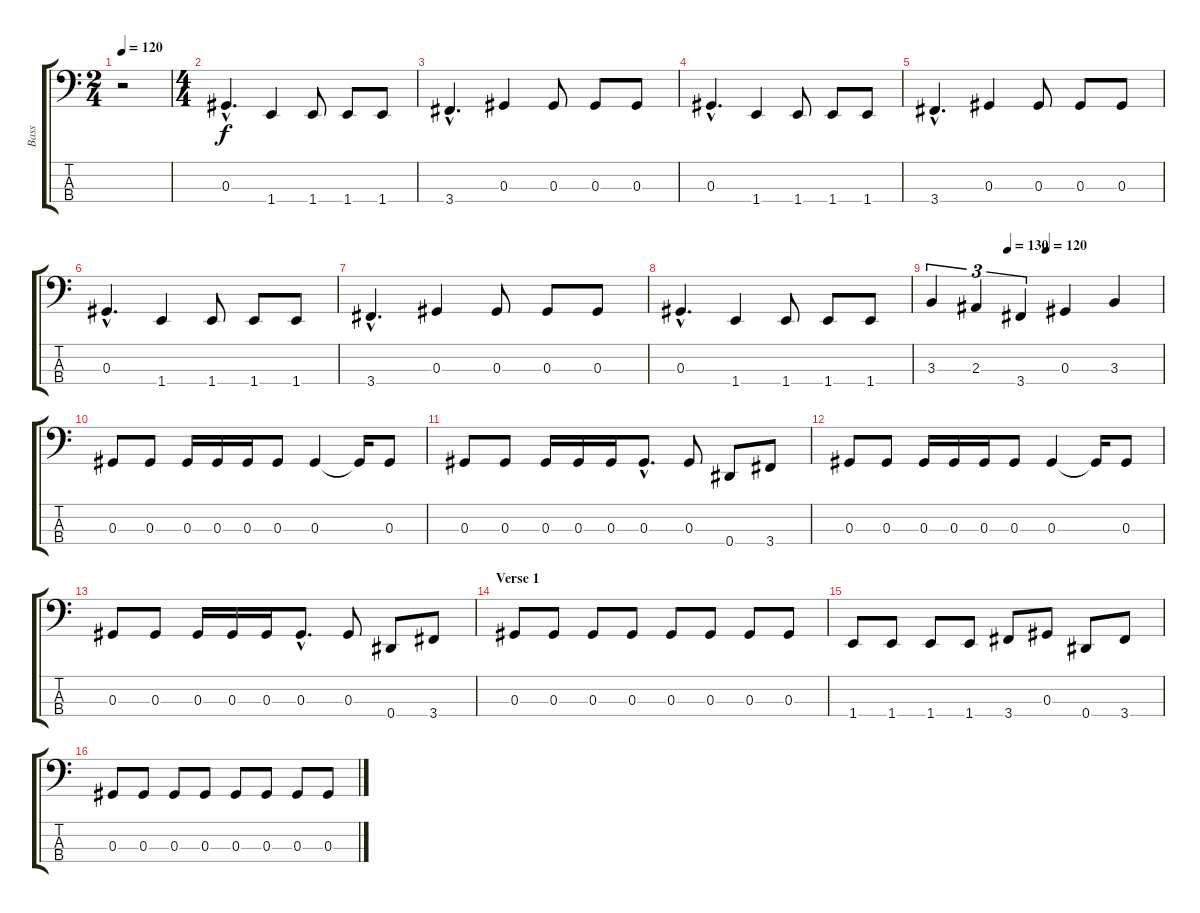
\track ("Bass" "Bass") {instrument electricbasspick}
\staff {score tabs}
\tuning (Gb2 Db2 Ab1 Eb1) {hide}
\ts (2 4)
\tempo 120
\clef f4
\ks c
r.2{dy f instrument electricbasspick} |
\ts (4 4)
0.3{hac}.4{d} 1.4.4 1.4.8 1.4.8 1.4.8 |
3.4{hac}.4{d} 0.3.4 0.3.8 0.3.8 0.3.8 |
0.3{hac}.4{d} 1.4.4 1.4.8 1.4.8 1.4.8 |
3.4{hac}.4{d} 0.3.4 0.3.8 0.3.8 0.3.8 |
0.3{hac}.4{d} 1.4.4 1.4.8 1.4.8 1.4.8 |
3.4{hac}.4{d} 0.3.4 0.3.8 0.3.8 0.3.8 |
0.3{hac}.4{d} 1.4.4 1.4.8 1.4.8 1.4.8 |
\tempo (130 0.3333333333333333)
\tempo (120 0.5)
3.3.4{tu (3 2)} 2.3.4{tu (3 2)} 3.4.4{tu (3 2)} 0.3.4 3.3.4 |
0.3.8 0.3.8 0.3.16 0.3.16 0.3.16 0.3.8 0.3.4 0.3{t}.16 0.3.8 |
0.3.8 0.3.8 0.3.16 0.3.16 0.3.16 0.3{hac}.8{d} 0.3.8 0.4.8 3.4.8 |
0.3.8 0.3.8 0.3.16 0.3.16 0.3.16 0.3.8 0.3.4 0.3{t}.16 0.3.8 |
0.3.8 0.3.8 0.3.16 0.3.16 0.3.16 0.3{hac}.8{d} 0.3.8 0.4.8 3.4.8 |
\section ("" "Verse 1")
0.3.8 0.3.8 0.3.8 0.3.8 0.3.8 0.3.8 0.3.8 0.3.8 |
1.4.8 1.4.8 1.4.8 1.4.8 3.4.8 0.3.8 0.4.8 3.4.8 |
0.3.8 0.3.8 0.3.8 0.3.8 0.3.8 0.3.8 0.3.8 0.3.8
